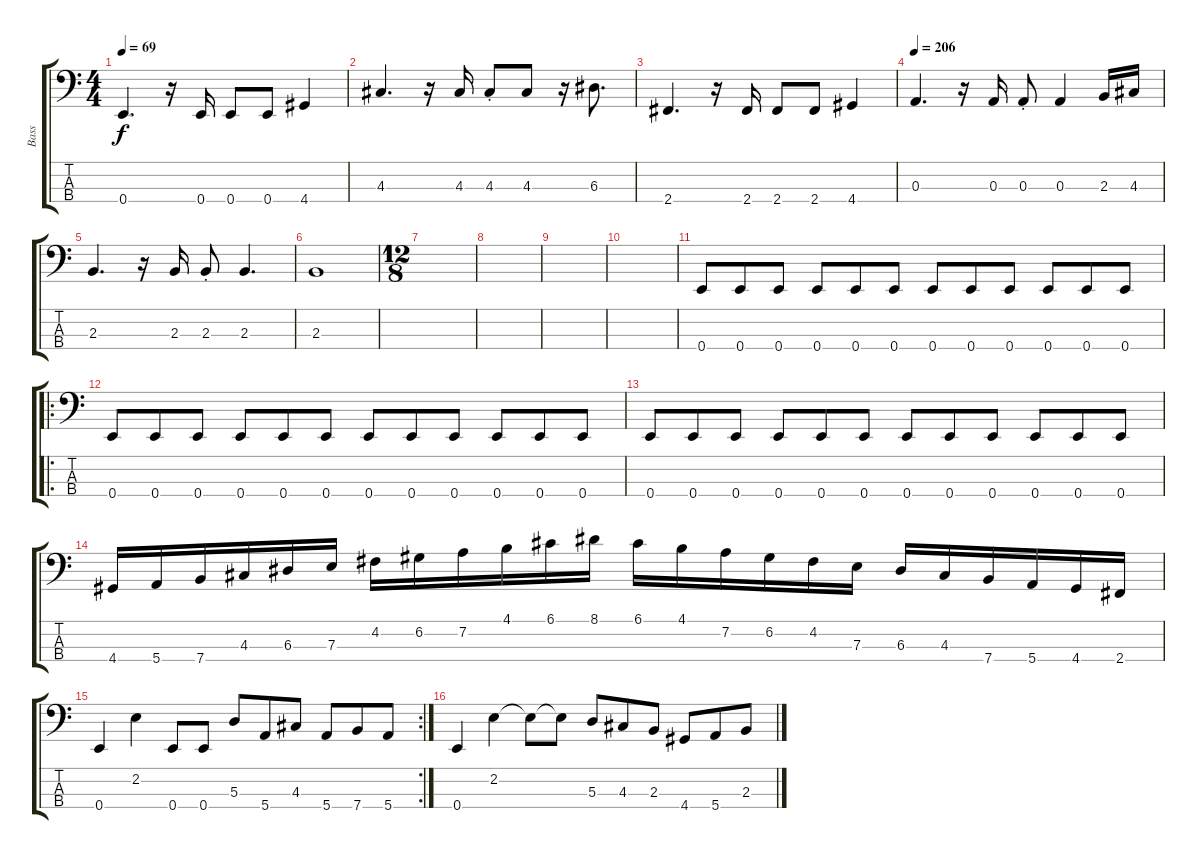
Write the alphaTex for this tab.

\track ("Bass" "Bass") {instrument electricbassfinger}
\staff {score tabs}
\tuning (G2 D2 A1 E1) {hide}
\ts (4 4)
\tempo 69
\clef f4
\ks c
0.4.4{d dy f} r.16 0.4.16 0.4.8 0.4.8 4.4.4 |
4.3.4{d} r.16 4.3.16 4.3{st}.8 4.3.8 r.16 6.3.8{d} |
2.4.4{d} r.16 2.4.16 2.4.8 2.4.8 4.4.4 |
\tempo 206
0.3.4{d} r.16 0.3.16 0.3{st}.8 0.3.4 2.3.16 4.3.16 |
2.3.4{d} r.16 2.3.16 2.3{st}.8 2.3.4{d} |
2.3.1 |
\ts (12 8)
|
|
|
|
0.4.8 0.4.8 0.4.8 0.4.8 0.4.8 0.4.8 0.4.8 0.4.8 0.4.8 0.4.8 0.4.8 0.4.8 |
\ro
0.4.8 0.4.8 0.4.8 0.4.8 0.4.8 0.4.8 0.4.8 0.4.8 0.4.8 0.4.8 0.4.8 0.4.8 |
0.4.8 0.4.8 0.4.8 0.4.8 0.4.8 0.4.8 0.4.8 0.4.8 0.4.8 0.4.8 0.4.8 0.4.8 |
4.4.16 5.4.16 7.4.16 4.3.16 6.3.16 7.3.16 4.2.16 6.2.16 7.2.16 4.1.16 6.1.16 8.1.16 6.1.16 4.1.16 7.2.16 6.2.16 4.2.16 7.3.16 6.3.16 4.3.16 7.4.16 5.4.16 4.4.16 2.4.16 |
\rc 2
0.4.4 2.2.4 0.4.8 0.4.8 5.3.8 5.4.8 4.3.8 5.4.8 7.4.8 5.4.8 |
0.4.4 2.2.4 2.2{t}.8 2.2{t}.8 5.3.8 4.3.8 2.3.8 4.4.8 5.4.8 2.3.8
